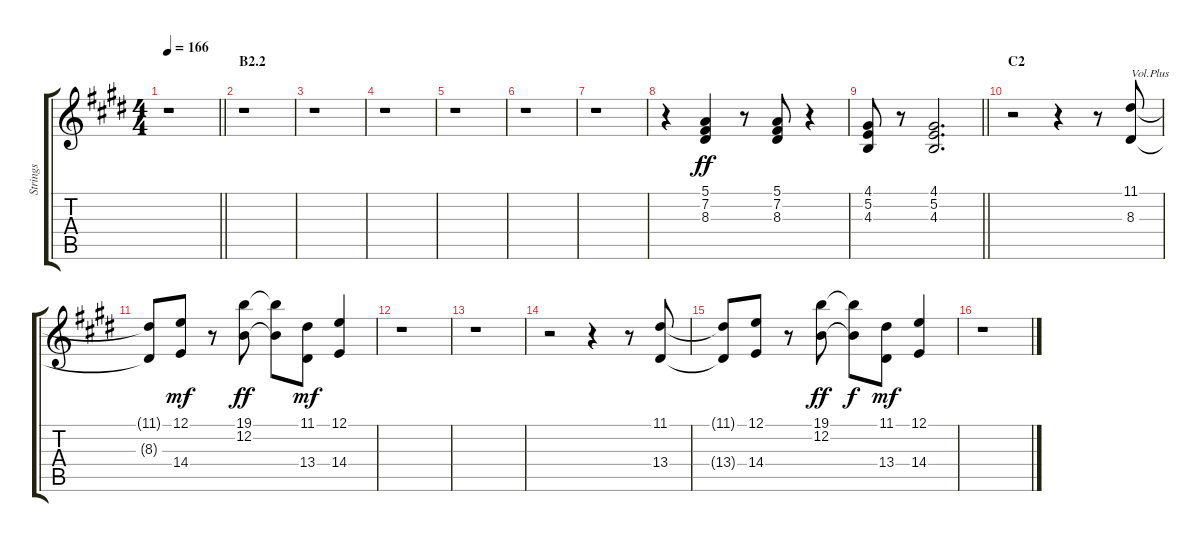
\track ("Strings" "Strings") {instrument stringensemble1}
\staff {score tabs}
\tuning (E4 B3 G3 D3 A2 E2) {hide}
\ts (4 4)
\tempo 166
\clef g2
\barLineRight lightlight
\ks e
r.1{dy ff} |
\section ("" "B2.2")
r.1 |
r.1 |
r.1 |
r.1 |
r.1 |
r.1 |
r.4 (5.1 7.2 8.3).4 r.8 (5.1 7.2 8.3).8 r.4 |
\barLineRight lightlight
(4.1 5.2 4.3).8 r.8 (4.1 5.2 4.3).2{d} |
\section ("" "C2")
r.2 r.4 r.8 (11.1 8.3).8{txt "Vol.Plus"} |
(11.1{t} 8.3{t}).8 (12.1 14.4).8{dy mf} r.8 (19.1 12.2).8{dy ff} (19.1{t} 12.2{t}).8 (11.1 13.4).8{dy mf} (12.1 14.4).4 |
r.1 |
r.1 |
r.2 r.4 r.8 (11.1 13.4).8 |
(11.1{t} 13.4{t}).8 (12.1 14.4).8 r.8 (19.1 12.2).8{dy ff} (19.1{t} 12.2{t}).8{dy f} (11.1 13.4).8{dy mf} (12.1 14.4).4 |
r.1
